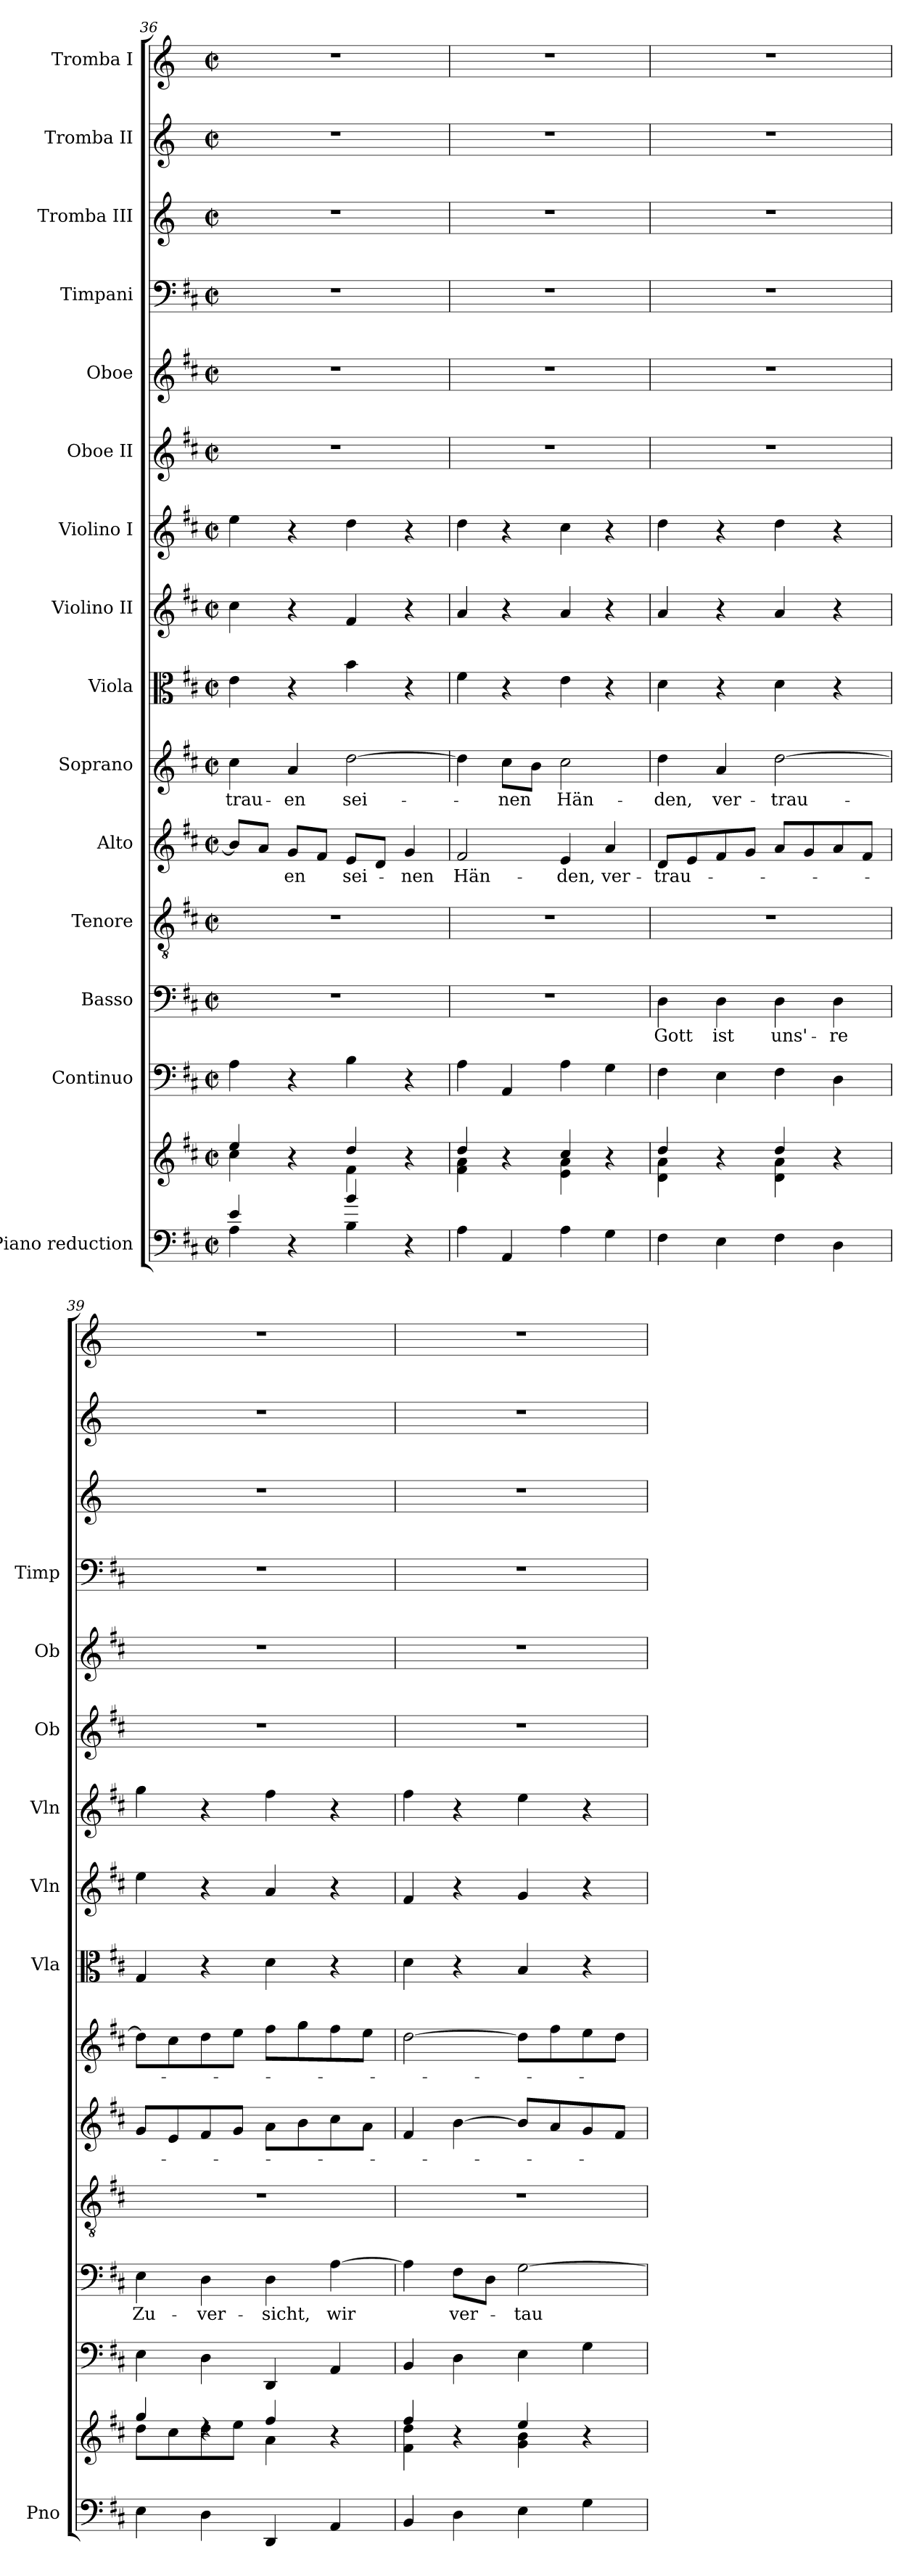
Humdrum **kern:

**kern	**kern	**kern	**kern	**text	**kern	**kern	**text	**kern	**text	**kern	**kern	**kern	**kern	**kern	**kern	**kern	**kern	**kern
*part15	*part15	*part14	*part13	*part13	*part12	*part11	*part11	*part10	*part10	*part9	*part8	*part7	*part6	*part5	*part4	*part3	*part2	*part1
*staff16	*staff15	*staff14	*staff13	*staff13	*staff12	*staff11	*staff11	*staff10	*staff10	*staff9	*staff8	*staff7	*staff6	*staff5	*staff4	*staff3	*staff2	*staff1
*I"Piano reduction	*	*I"Continuo	*I"Basso	*	*I"Tenore	*I"Alto	*	*I"Soprano	*	*I"Viola	*I"Violino II	*I"Violino I	*I"Oboe II	*I"Oboe	*I"Timpani	*I"Tromba III	*I"Tromba II	*I"Tromba I
*I'Pno	*	*	*	*	*	*	*	*	*	*I'Vla	*I'Vln	*I'Vln	*I'Ob	*I'Ob	*I'Timp	*	*	*
*clefF4	*clefG2	*clefF4	*clefF4	*	*clefGv2	*clefG2	*	*clefG2	*	*clefC3	*clefG2	*clefG2	*clefG2	*clefG2	*clefF4	*clefG2	*clefG2	*clefG2
*	*	*	*	*	*	*	*	*	*	*	*	*	*	*	*	*ITrd-1c-2	*ITrd-1c-2	*ITrd-1c-2
*k[f#c#]	*k[f#c#]	*k[f#c#]	*k[f#c#]	*	*k[f#c#]	*k[f#c#]	*	*k[f#c#]	*	*k[f#c#]	*k[f#c#]	*k[f#c#]	*k[f#c#]	*k[f#c#]	*k[f#c#]	*k[f#c#]	*k[f#c#]	*k[f#c#]
*M2/2	*M2/2	*M2/2	*M2/2	*	*M2/2	*M2/2	*	*M2/2	*	*M2/2	*M2/2	*M2/2	*M2/2	*M2/2	*M2/2	*M2/2	*M2/2	*M2/2
*met(c|)	*met(c|)	*met(c|)	*met(c|)	*	*met(c|)	*met(c|)	*	*met(c|)	*	*met(c|)	*met(c|)	*met(c|)	*met(c|)	*met(c|)	*met(c|)	*met(c|)	*met(c|)	*met(c|)
=36	=36	=36	=36	=36	=36	=36	=36	=36	=36	=36	=36	=36	=36	=36	=36	=36	=36	=36
*^	*^	*	*	*	*	*	*	*	*	*	*	*	*	*	*	*	*	*
!	!	!	!	!	!	!	!	!	!	!	!LO:LY:b	!	!	!	!	!	!	!	!	!
4e/	4A\	4ee/	4cc#\	4A\	1r	.	1r	8b/L]	.	4cc#\	-trau-	4e\	4cc#\	4ee\	1r	1r	1r	1r	1r	1r
.	.	.	.	.	.	.	.	8a/J	.	.	.	.	.	.	.	.	.	.	.	.
!	!	!	!	!	!	!	!	!	!LO:LY:b	!	!LO:LY:b	!	!	!	!	!	!	!	!	!
4r	4ryy	4r	4ryy	4r	.	.	.	8g/L	-en	4a/	-en	4r	4r	4r	.	.	.	.	.	.
.	.	.	.	.	.	.	.	8f#/J	.	.	.	.	.	.	.	.	.	.	.	.
!	!	!	!	!	!	!	!	!	!LO:LY:b	!	!LO:LY:b	!	!	!	!	!	!	!	!	!
4b/	4B\	4dd/	4f#\	4B\	.	.	.	8e/L	sei-	[2dd\	sei-	4b\	4f#/	4dd\	.	.	.	.	.	.
.	.	.	.	.	.	.	.	8d/J	.	.	.	.	.	.	.	.	.	.	.	.
!	!	!	!	!	!	!	!	!	!LO:LY:b	!	!	!	!	!	!	!	!	!	!	!
4r	4ryy	4r	4ryy	4r	.	.	.	4g/	-nen	.	.	4r	4r	4r	.	.	.	.	.	.
=37	=37	=37	=37	=37	=37	=37	=37	=37	=37	=37	=37	=37	=37	=37	=37	=37	=37	=37	=37	=37
!	!	!	!	!	!	!	!	!	!LO:LY:b	!	!	!	!	!	!	!	!	!	!	!
*v	*v	*	*	*	*	*	*	*	*	*	*	*	*	*	*	*	*	*	*	*
4A\	4dd/	4f#\ 4a\	4A\	1r	.	1r	2f#/	Hän-	4dd\]	.	4f#\	4a/	4dd\	1r	1r	1r	1r	1r	1r
!	!	!	!	!	!	!	!	!	!	!LO:LY:b	!	!	!	!	!	!	!	!	!
4AA/	4r	4ryy	4AA/	.	.	.	.	.	8cc#\L	-nen	4r	4r	4r	.	.	.	.	.	.
.	.	.	.	.	.	.	.	.	8b\J	.	.	.	.	.	.	.	.	.	.
!	!	!	!	!	!	!	!	!LO:LY:b	!	!LO:LY:b	!	!	!	!	!	!	!	!	!
4A\	4cc#/	4e\ 4a\	4A\	.	.	.	4e/	-den,	2cc#\	Hän-	4e\	4a/	4cc#\	.	.	.	.	.	.
!	!	!	!	!	!	!	!	!LO:LY:b	!	!	!	!	!	!	!	!	!	!	!
4G\	4r	4ryy	4G\	.	.	.	4a/	ver-	.	.	4r	4r	4r	.	.	.	.	.	.
=38	=38	=38	=38	=38	=38	=38	=38	=38	=38	=38	=38	=38	=38	=38	=38	=38	=38	=38	=38
!	!	!	!	!	!LO:LY:b	!	!	!LO:LY:b	!	!LO:LY:b	!	!	!	!	!	!	!	!	!
4F#\	4dd/	4d\ 4a\	4F#\	4D\	Gott	1r	8d/L	-trau-	4dd\	-den,	4d\	4a/	4dd\	1r	1r	1r	1r	1r	1r
.	.	.	.	.	.	.	8e/	.	.	.	.	.	.	.	.	.	.	.	.
!	!	!	!	!	!LO:LY:b	!	!	!	!	!LO:LY:b	!	!	!	!	!	!	!	!	!
4E\	4r	4ryy	4E\	4D\	ist	.	8f#/	.	4a/	ver-	4r	4r	4r	.	.	.	.	.	.
.	.	.	.	.	.	.	8g/J	.	.	.	.	.	.	.	.	.	.	.	.
!	!	!	!	!	!LO:LY:b	!	!	!	!	!LO:LY:b	!	!	!	!	!	!	!	!	!
4F#\	4dd/	4d\ 4a\	4F#\	4D\	uns'-	.	8a/L	.	[2dd\	-trau-	4d\	4a/	4dd\	.	.	.	.	.	.
.	.	.	.	.	.	.	8g/	.	.	.	.	.	.	.	.	.	.	.	.
!	!	!	!	!	!LO:LY:b	!	!	!	!	!	!	!	!	!	!	!	!	!	!
4D\	4r	4ryy	4D\	4D\	-re	.	8a/	.	.	.	4r	4r	4r	.	.	.	.	.	.
.	.	.	.	.	.	.	8f#/J	.	.	.	.	.	.	.	.	.	.	.	.
!!LO:PB:g=z
=39	=39	=39	=39	=39	=39	=39	=39	=39	=39	=39	=39	=39	=39	=39	=39	=39	=39	=39	=39
!	!	!	!	!	!LO:LY:b	!	!	!	!	!	!	!	!	!	!	!	!	!	!
4E\	4gg/	8dd\L	4E\	4E\	Zu-	1r	8g/L	.	8dd\L]	.	4G/	4ee\	4gg\	1r	1r	1r	1r	1r	1r
.	.	8cc#\	.	.	.	.	8e/	.	8cc#\	.	.	.	.	.	.	.	.	.	.
!	!	!	!	!	!LO:LY:b	!	!	!	!	!	!	!	!	!	!	!	!	!	!
4D\	4rdd	8dd\	4D\	4D\	-ver-	.	8f#/	.	8dd\	.	4r	4r	4r	.	.	.	.	.	.
.	.	8ee\J	.	.	.	.	8g/J	.	8ee\J	.	.	.	.	.	.	.	.	.	.
!	!	!	!	!	!LO:LY:b	!	!	!	!	!	!	!	!	!	!	!	!	!	!
4DD/	4ff#/	4a\	4DD/	4D\	-sicht,	.	8a\L	.	8ff#\L	.	4d\	4a/	4ff#\	.	.	.	.	.	.
.	.	.	.	.	.	.	8b\	.	8gg\	.	.	.	.	.	.	.	.	.	.
!	!	!	!	!	!LO:LY:b	!	!	!	!	!	!	!	!	!	!	!	!	!	!
4AA/	4r	4ryy	4AA/	[4A\	wir	.	8cc#\	.	8ff#\	.	4r	4r	4r	.	.	.	.	.	.
.	.	.	.	.	.	.	8a\J	.	8ee\J	.	.	.	.	.	.	.	.	.	.
=40	=40	=40	=40	=40	=40	=40	=40	=40	=40	=40	=40	=40	=40	=40	=40	=40	=40	=40	=40
4BB/	4ff#/	4f#\ 4dd\	4BB/	4A\]	.	1r	4f#/	.	[2dd\	.	4d\	4f#/	4ff#\	1r	1r	1r	1r	1r	1r
!	!	!	!	!	!LO:LY:b	!	!	!	!	!	!	!	!	!	!	!	!	!	!
4D\	4r	4ryy	4D\	8F#\L	ver-	.	[4b\	.	.	.	4r	4r	4r	.	.	.	.	.	.
.	.	.	.	8D\J	.	.	.	.	.	.	.	.	.	.	.	.	.	.	.
!	!	!	!	!	!LO:LY:b	!	!	!	!	!	!	!	!	!	!	!	!	!	!
4E\	4ee/	4g\ 4b\	4E\	[2G\	-tau-	.	8b/L]	.	8dd\L]	.	4B/	4g/	4ee\	.	.	.	.	.	.
.	.	.	.	.	.	.	8a/	.	8ff#\	.	.	.	.	.	.	.	.	.	.
4G\	4r	4ryy	4G\	.	.	.	8g/	.	8ee\	.	4r	4r	4r	.	.	.	.	.	.
.	.	.	.	.	.	.	8f#/J	.	8dd\J	.	.	.	.	.	.	.	.	.	.
*	*v	*v	*	*	*	*	*	*	*	*	*	*	*	*	*	*	*	*	*
=	=	=	=	=	=	=	=	=	=	=	=	=	=	=	=	=	=	=
*-	*-	*-	*-	*-	*-	*-	*-	*-	*-	*-	*-	*-	*-	*-	*-	*-	*-	*-
